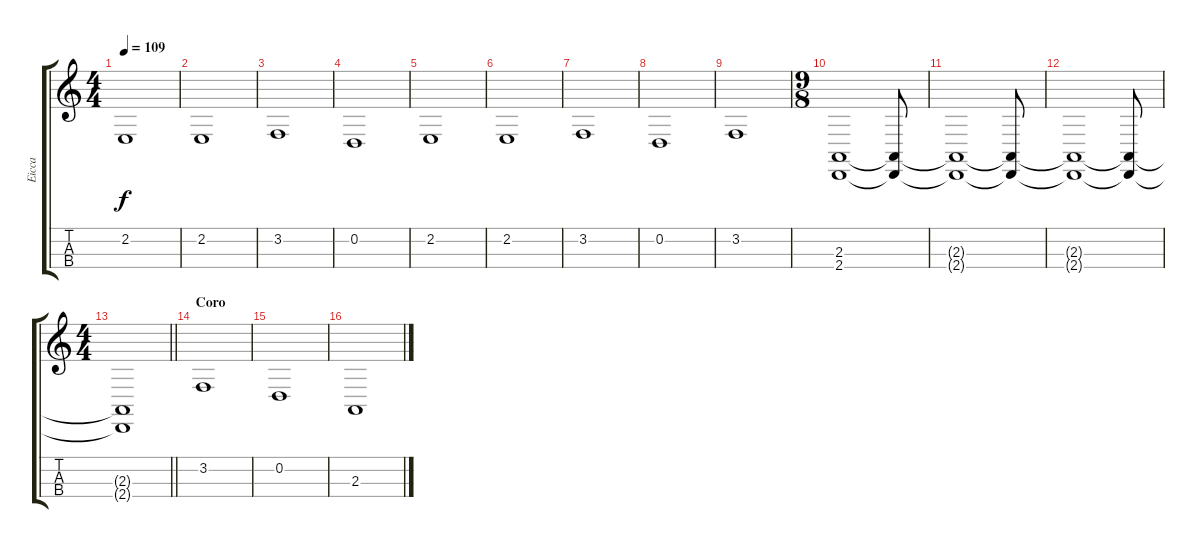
\track ("Eicca" "Eicca") {instrument cello}
\staff {score tabs}
\tuning (A3 D3 G2 C2) {hide}
\ts (4 4)
\tempo 109
\clef g2
\ks c
2.2.1{dy f} |
2.2.1 |
3.2.1 |
0.2.1 |
2.2.1 |
2.2.1 |
3.2.1 |
0.2.1 |
3.2.1{volume 14} |
\ts (9 8)
(2.3 2.4).1{volume 7} (2.3{t} 2.4{t}).8 |
(2.3{t} 2.4{t}).1 (2.3{t} 2.4{t}).8 |
(2.3{t} 2.4{t}).1 (2.3{t} 2.4{t}).8 |
\ts (4 4)
\barLineRight lightlight
(2.3{t} 2.4{t}).1 |
\section ("" "Coro")
3.2.1{volume 10} |
0.2.1 |
2.3.1
